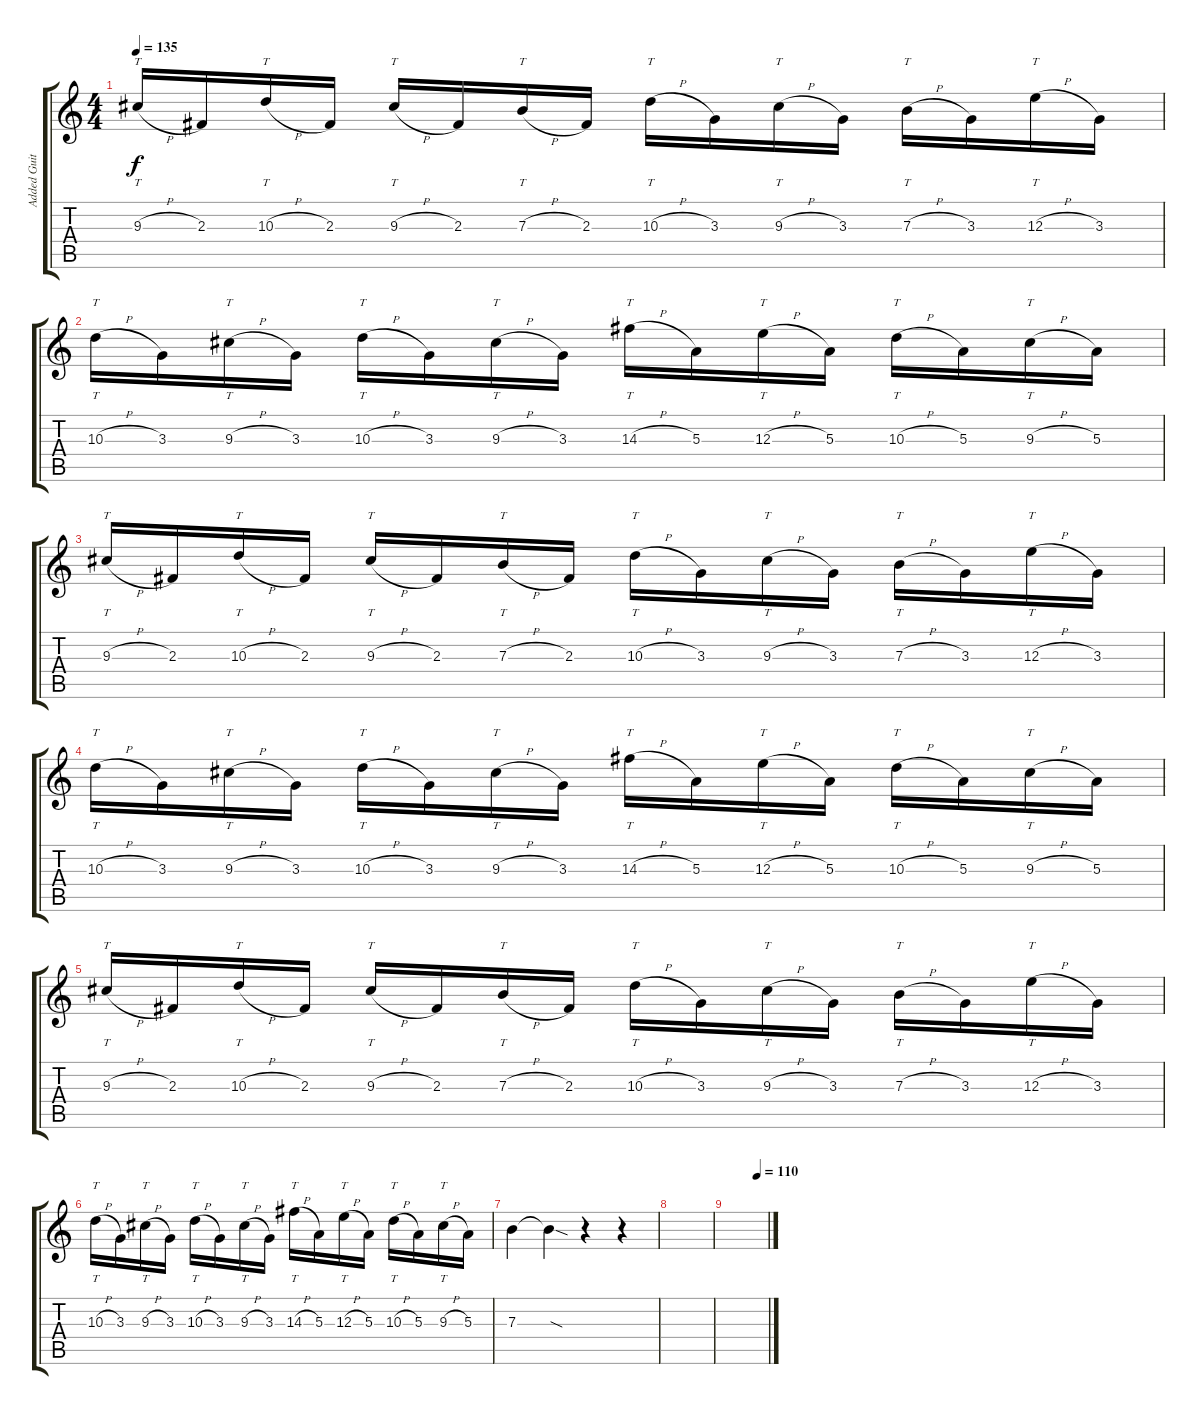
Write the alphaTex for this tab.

\track ("Added Guitar 1" "Added Guit") {instrument distortionguitar}
\staff {score tabs}
\tuning (Db4 Ab3 E3 B2 Gb2 B1) {hide}
\ts (4 4)
\tempo 135
\clef g2
\ks c
9.3{h}.16{tt dy f volume 16 instrument distortionguitar} 2.3.16 10.3{h}.16{tt} 2.3.16 9.3{h}.16{tt} 2.3.16 7.3{h}.16{tt} 2.3.16 10.3{h}.16{tt} 3.3.16 9.3{h}.16{tt} 3.3.16 7.3{h}.16{tt} 3.3.16 12.3{h}.16{tt} 3.3.16 |
10.3{h}.16{tt} 3.3.16 9.3{h}.16{tt} 3.3.16 10.3{h}.16{tt} 3.3.16 9.3{h}.16{tt} 3.3.16 14.3{h}.16{tt} 5.3.16 12.3{h}.16{tt} 5.3.16 10.3{h}.16{tt} 5.3.16 9.3{h}.16{tt} 5.3.16 |
9.3{h}.16{tt} 2.3.16 10.3{h}.16{tt} 2.3.16 9.3{h}.16{tt} 2.3.16 7.3{h}.16{tt} 2.3.16 10.3{h}.16{tt} 3.3.16 9.3{h}.16{tt} 3.3.16 7.3{h}.16{tt} 3.3.16 12.3{h}.16{tt} 3.3.16 |
10.3{h}.16{tt} 3.3.16 9.3{h}.16{tt} 3.3.16 10.3{h}.16{tt} 3.3.16 9.3{h}.16{tt} 3.3.16 14.3{h}.16{tt} 5.3.16 12.3{h}.16{tt} 5.3.16 10.3{h}.16{tt} 5.3.16 9.3{h}.16{tt} 5.3.16 |
9.3{h}.16{tt} 2.3.16 10.3{h}.16{tt} 2.3.16 9.3{h}.16{tt} 2.3.16 7.3{h}.16{tt} 2.3.16 10.3{h}.16{tt} 3.3.16 9.3{h}.16{tt} 3.3.16 7.3{h}.16{tt} 3.3.16 12.3{h}.16{tt} 3.3.16 |
10.3{h}.16{tt} 3.3.16 9.3{h}.16{tt} 3.3.16 10.3{h}.16{tt} 3.3.16 9.3{h}.16{tt} 3.3.16 14.3{h}.16{tt} 5.3.16 12.3{h}.16{tt} 5.3.16 10.3{h}.16{tt} 5.3.16 9.3{h}.16{tt} 5.3.16 |
7.3.4 7.3{sod t}.4 r.4 r.4 |
|
\tempo (110 0.75)
